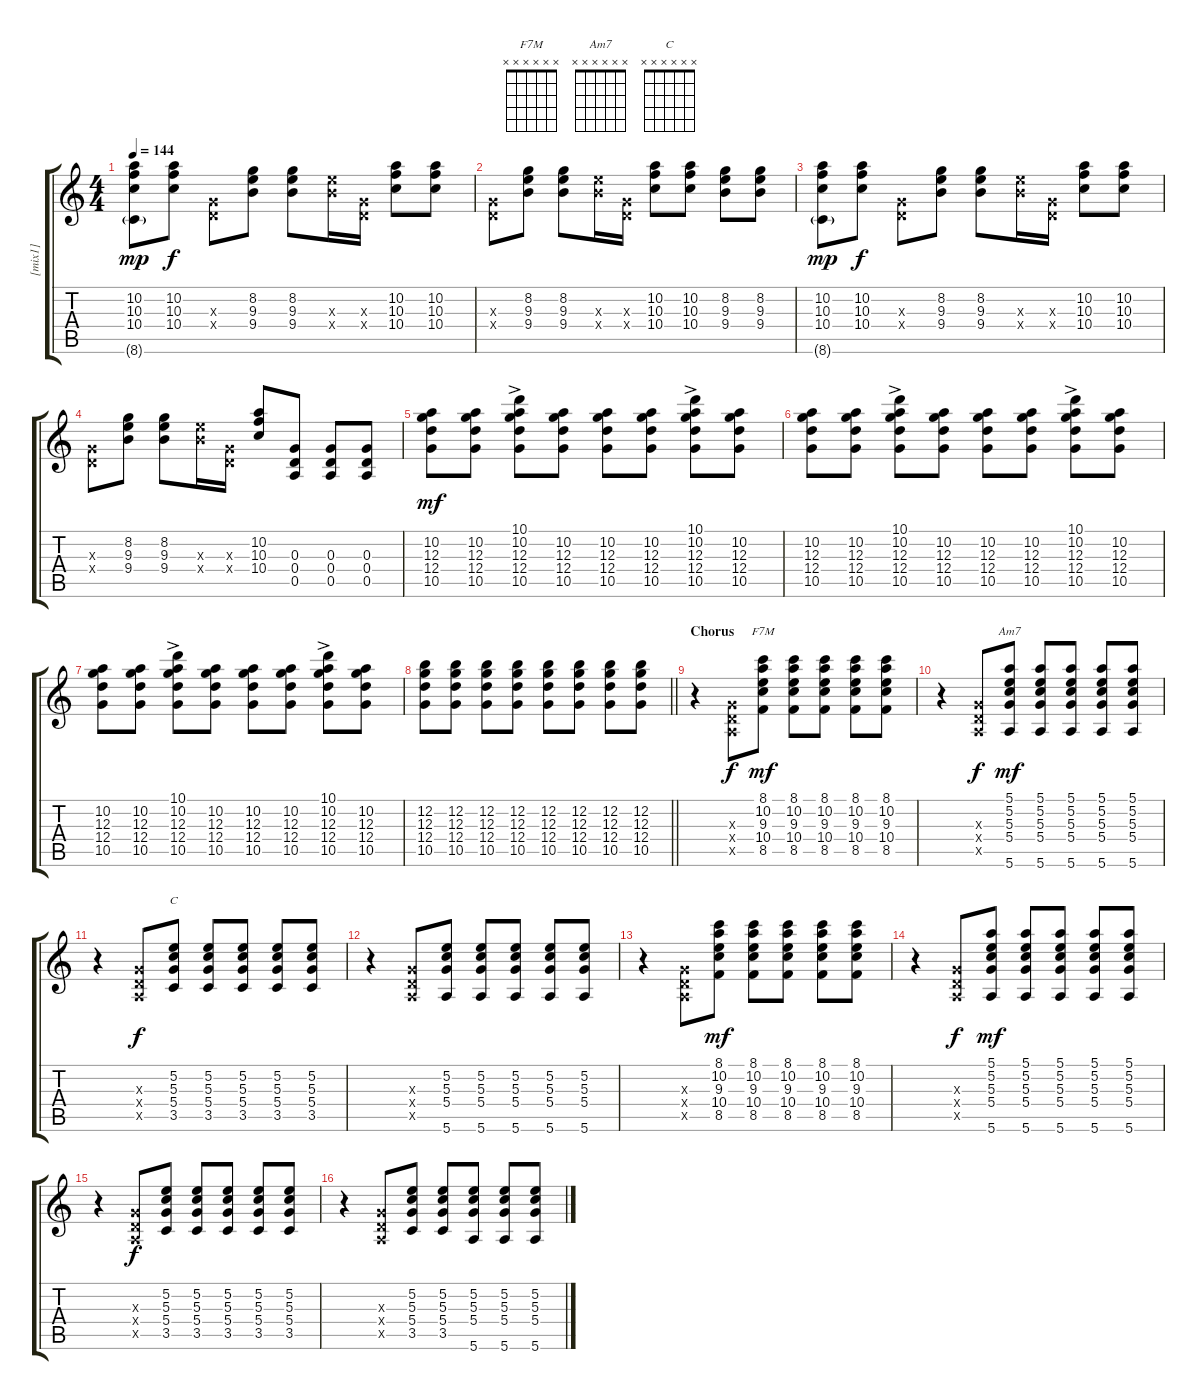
\track ("   [mix1]" "   [mix1]") {instrument overdrivenguitar}
\staff {score tabs}
\tuning (E4 B3 G3 D3 A2 E2) {hide}
\chord ("F7M" x x x x x x)
\chord ("Am7" x x x x x x)
\chord ("C" x x x x x x)
\ts (4 4)
\tempo 144
\clef g2
\ks c
(10.2 10.3 10.4 8.6{g}).8{dy mp} (10.2 10.3 10.4).8{dy f} (0.3{x} 0.4{x}).8 (8.2 9.3 9.4).8 (8.2 9.3 9.4).8 (9.3{x} 9.4{x}).16 (0.3{x} 0.4{x}).16 (10.2 10.3 10.4).8 (10.2 10.3 10.4).8 |
(0.3{x} 0.4{x}).8 (8.2 9.3 9.4).8 (8.2 9.3 9.4).8 (9.3{x} 9.4{x}).16 (0.3{x} 0.4{x}).16 (10.2 10.3 10.4).8 (10.2 10.3 10.4).8 (8.2 9.3 9.4).8 (8.2 9.3 9.4).8 |
(10.2 10.3 10.4 8.6{g}).8{dy mp} (10.2 10.3 10.4).8{dy f} (0.3{x} 0.4{x}).8 (8.2 9.3 9.4).8 (8.2 9.3 9.4).8 (9.3{x} 9.4{x}).16 (0.3{x} 0.4{x}).16 (10.2 10.3 10.4).8 (10.2 10.3 10.4).8 |
(0.3{x} 0.4{x}).8 (8.2 9.3 9.4).8 (8.2 9.3 9.4).8 (9.3{x} 9.4{x}).16 (0.3{x} 0.4{x}).16 (10.2 10.3 10.4).8 (0.3 0.4 0.5).8 (0.3 0.4 0.5).8 (0.3 0.4 0.5).8 |
(10.2 12.3 12.4 10.5).8{dy mf} (10.2 12.3 12.4 10.5).8 (10.1{ac} 10.2 12.3 12.4 10.5).8 (10.2 12.3 12.4 10.5).8 (10.2 12.3 12.4 10.5).8 (10.2 12.3 12.4 10.5).8 (10.1{ac} 10.2 12.3 12.4 10.5).8 (10.2 12.3 12.4 10.5).8 |
(10.2 12.3 12.4 10.5).8 (10.2 12.3 12.4 10.5).8 (10.1{ac} 10.2 12.3 12.4 10.5).8 (10.2 12.3 12.4 10.5).8 (10.2 12.3 12.4 10.5).8 (10.2 12.3 12.4 10.5).8 (10.1{ac} 10.2 12.3 12.4 10.5).8 (10.2 12.3 12.4 10.5).8 |
(10.2 12.3 12.4 10.5).8 (10.2 12.3 12.4 10.5).8 (10.1{ac} 10.2 12.3 12.4 10.5).8 (10.2 12.3 12.4 10.5).8 (10.2 12.3 12.4 10.5).8 (10.2 12.3 12.4 10.5).8 (10.1{ac} 10.2 12.3 12.4 10.5).8 (10.2 12.3 12.4 10.5).8 |
\barLineRight lightlight
(12.2 12.3 12.4 10.5).8 (12.2 12.3 12.4 10.5).8 (12.2 12.3 12.4 10.5).8 (12.2 12.3 12.4 10.5).8 (12.2 12.3 12.4 10.5).8 (12.2 12.3 12.4 10.5).8 (12.2 12.3 12.4 10.5).8 (12.2 12.3 12.4 10.5).8 |
\section ("" "Chorus")
r.4 (0.3{x} 0.4{x} 0.5{x}).8{dy f} (8.1 10.2 9.3 10.4 8.5).8{ch "F7M" dy mf} (8.1 10.2 9.3 10.4 8.5).8 (8.1 10.2 9.3 10.4 8.5).8 (8.1 10.2 9.3 10.4 8.5).8 (8.1 10.2 9.3 10.4 8.5).8 |
r.4 (0.3{x} 0.4{x} 0.5{x}).8{dy f} (5.1 5.2 5.3 5.4 5.6).8{ch "Am7" dy mf} (5.1 5.2 5.3 5.4 5.6).8 (5.1 5.2 5.3 5.4 5.6).8 (5.1 5.2 5.3 5.4 5.6).8 (5.1 5.2 5.3 5.4 5.6).8 |
r.4 (0.3{x} 0.4{x} 0.5{x}).8{dy f} (5.2 5.3 5.4 3.5).8{ch "C"} (5.2 5.3 5.4 3.5).8 (5.2 5.3 5.4 3.5).8 (5.2 5.3 5.4 3.5).8 (5.2 5.3 5.4 3.5).8 |
r.4 (0.3{x} 0.4{x} 0.5{x}).8 (5.2 5.3 5.4 5.6).8 (5.2 5.3 5.4 5.6).8 (5.2 5.3 5.4 5.6).8 (5.2 5.3 5.4 5.6).8 (5.2 5.3 5.4 5.6).8 |
r.4 (0.3{x} 0.4{x} 0.5{x}).8 (8.1 10.2 9.3 10.4 8.5).8{dy mf} (8.1 10.2 9.3 10.4 8.5).8 (8.1 10.2 9.3 10.4 8.5).8 (8.1 10.2 9.3 10.4 8.5).8 (8.1 10.2 9.3 10.4 8.5).8 |
r.4 (0.3{x} 0.4{x} 0.5{x}).8{dy f} (5.1 5.2 5.3 5.4 5.6).8{dy mf} (5.1 5.2 5.3 5.4 5.6).8 (5.1 5.2 5.3 5.4 5.6).8 (5.1 5.2 5.3 5.4 5.6).8 (5.1 5.2 5.3 5.4 5.6).8 |
r.4 (0.3{x} 0.4{x} 0.5{x}).8{dy f} (5.2 5.3 5.4 3.5).8 (5.2 5.3 5.4 3.5).8 (5.2 5.3 5.4 3.5).8 (5.2 5.3 5.4 3.5).8 (5.2 5.3 5.4 3.5).8 |
r.4 (0.3{x} 0.4{x} 0.5{x}).8 (5.2 5.3 5.4 3.5).8 (5.2 5.3 5.4 3.5).8 (5.2 5.3 5.4 5.6).8 (5.2 5.3 5.4 5.6).8 (5.2 5.3 5.4 5.6).8
